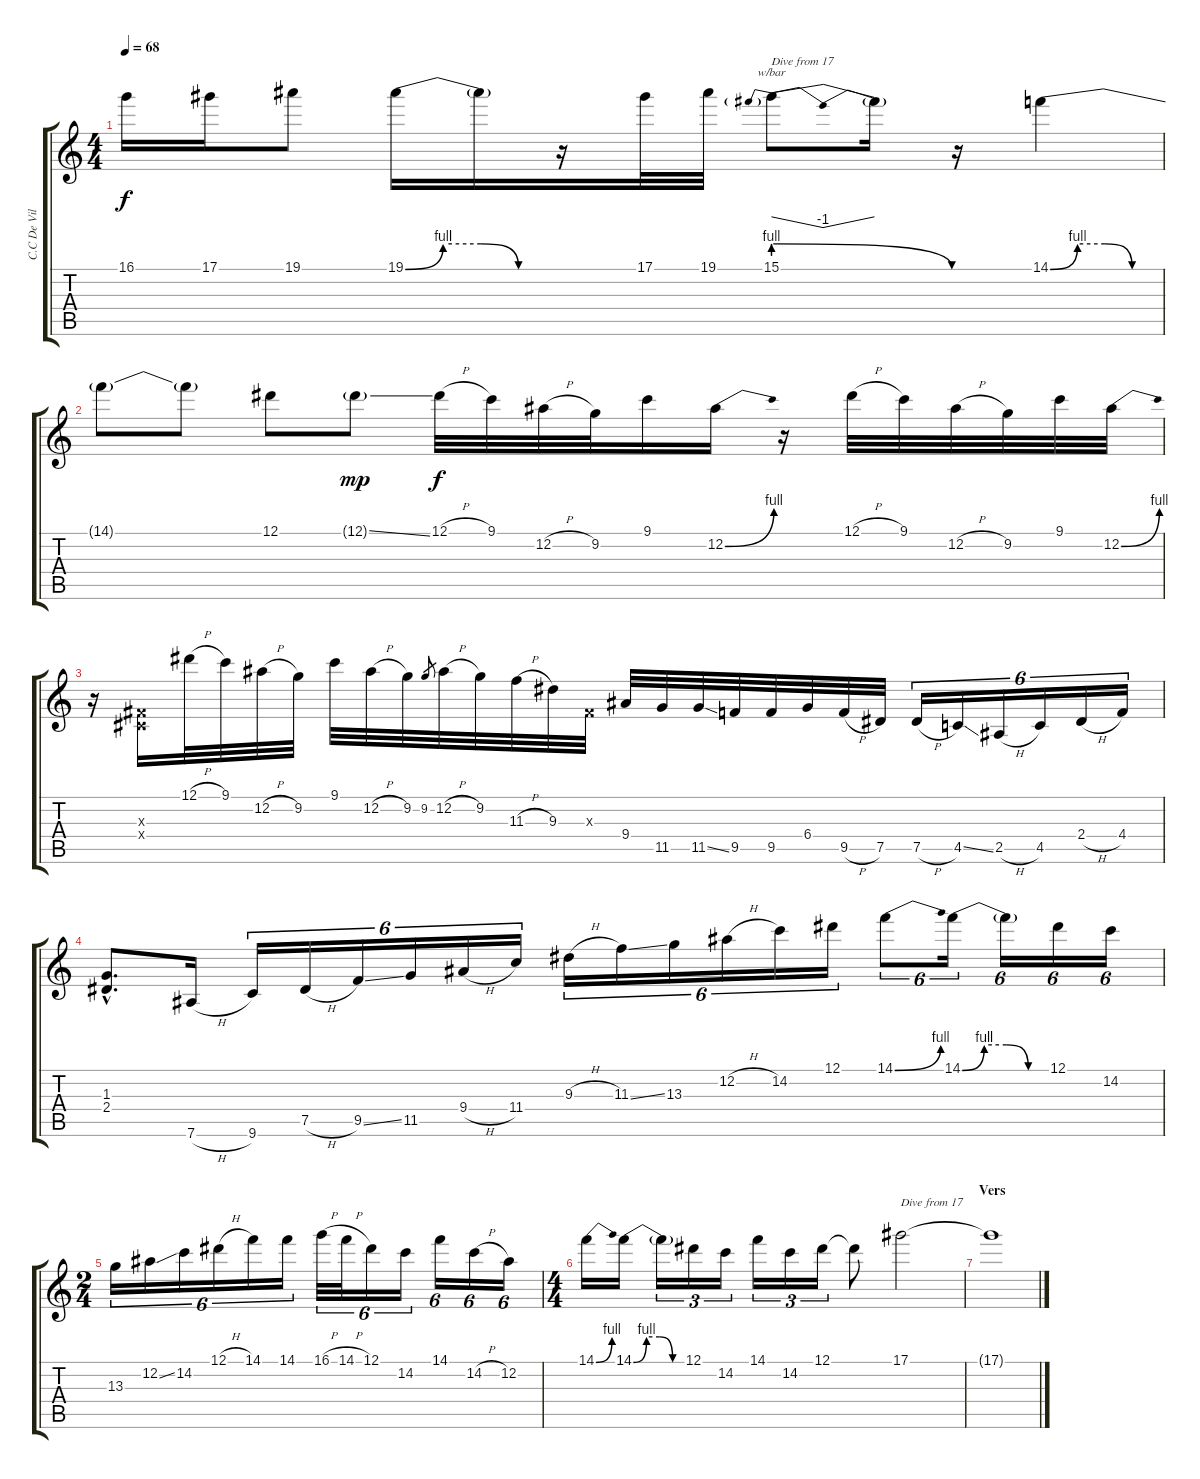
\track ("C.C De Ville - Lead Guitar" "C.C De Vil") {instrument distortionguitar}
\staff {score tabs}
\tuning (Eb4 Bb3 Gb3 Db3 Ab2 Eb2) {hide}
\ts (4 4)
\tempo 68
\clef g2
\ks c
16.1.16{dy f} 17.1.16 19.1.8 19.1{be (custom 0 0 15 4 30 4 45 0 60 0)}.16 19.1{t}.16 r.16 17.1.32 19.1.32 15.1{be (prebendrelease 0 4 60 0)}.8{tbe (dip default 0 0 30 -4 60 0) txt "Dive from 17"} 15.1{t}.16 r.16 14.1{be (custom 0 0 15 4 30 4 45 0 60 0)}.4 |
14.1{t}.8 14.1{t}.8 12.1.8 12.1{ss g}.8{dy mp} 12.1{h}.32{dy f} 9.1.32 12.2{h}.32 9.2.32 9.1.16 12.2{be (bend 0 0 60 4)}.16 r.16 12.1{h}.32 9.1.32 12.2{h}.32 9.2.32 9.1.32 12.2{be (bend 0 0 60 4)}.32 |
r.16 (0.3{x} 0.4{x}).16 12.1{h}.32 9.1.32 12.2{h}.32 9.2.32 9.1.32 12.2{h}.32 9.2.32 9.2.8{gr} 12.2{h}.32 9.2.32 11.3{h}.32 9.3.32 0.3{x}.32 9.4.32 11.5.32 11.5{ss}.32 9.5.32 9.5.32 6.4.32 9.5{h}.32 7.5.32 7.5{h}.16{tu (6 4)} 4.5{ss}.16{tu (6 4)} 2.5{h}.16{tu (6 4)} 4.5.16{tu (6 4)} 2.4{h}.16{tu (6 4)} 4.4.16{tu (6 4)} |
(1.3{hac} 2.4{hac}).8{d} 7.6{h}.16 9.6.16{tu (6 4)} 7.5{h}.16{tu (6 4)} 9.5{ss}.16{tu (6 4)} 11.5.16{tu (6 4)} 9.4{h}.16{tu (6 4)} 11.4.16{tu (6 4)} 9.3{h}.16{tu (6 4)} 11.3{ss}.16{tu (6 4)} 13.3.16{tu (6 4)} 12.2{h}.16{tu (6 4)} 14.2.16{tu (6 4)} 12.1.16{tu (6 4)} 14.1{be (bend 0 0 60 4)}.8{tu (6 4)} 14.1{be (custom 0 0 15 4 30 4 45 0 60 0)}.16{tu (6 4)} 14.1{t}.16{tu (6 4)} 12.1.16{tu (6 4)} 14.2.16{tu (6 4)} |
\ts (2 4)
13.3.16{tu (6 4)} 12.2{ss}.16{tu (6 4)} 14.2.16{tu (6 4)} 12.1{h}.16{tu (6 4)} 14.1.16{tu (6 4)} 14.1.16{tu (6 4)} 16.1{h}.32{tu (6 4)} 14.1{h}.32{tu (6 4)} 12.1.16{tu (6 4)} 14.2.16{tu (6 4)} 14.1.16{tu (6 4)} 14.2{h}.16{tu (6 4)} 12.2.16{tu (6 4)} |
\ts (4 4)
14.1{be (bend 0 0 60 4)}.16 14.1{be (custom 0 0 15 4 30 4 45 0 60 0)}.16 14.1{t}.16{tu (3 2)} 12.1.16{tu (3 2)} 14.2.16{tu (3 2)} 14.1.16{tu (3 2)} 14.2.16{tu (3 2)} 12.1.16{tu (3 2)} 12.1{t}.8 17.1.2{txt "Dive from 17" volume 0} |
\section ("" "Vers")
17.1{t}.1
